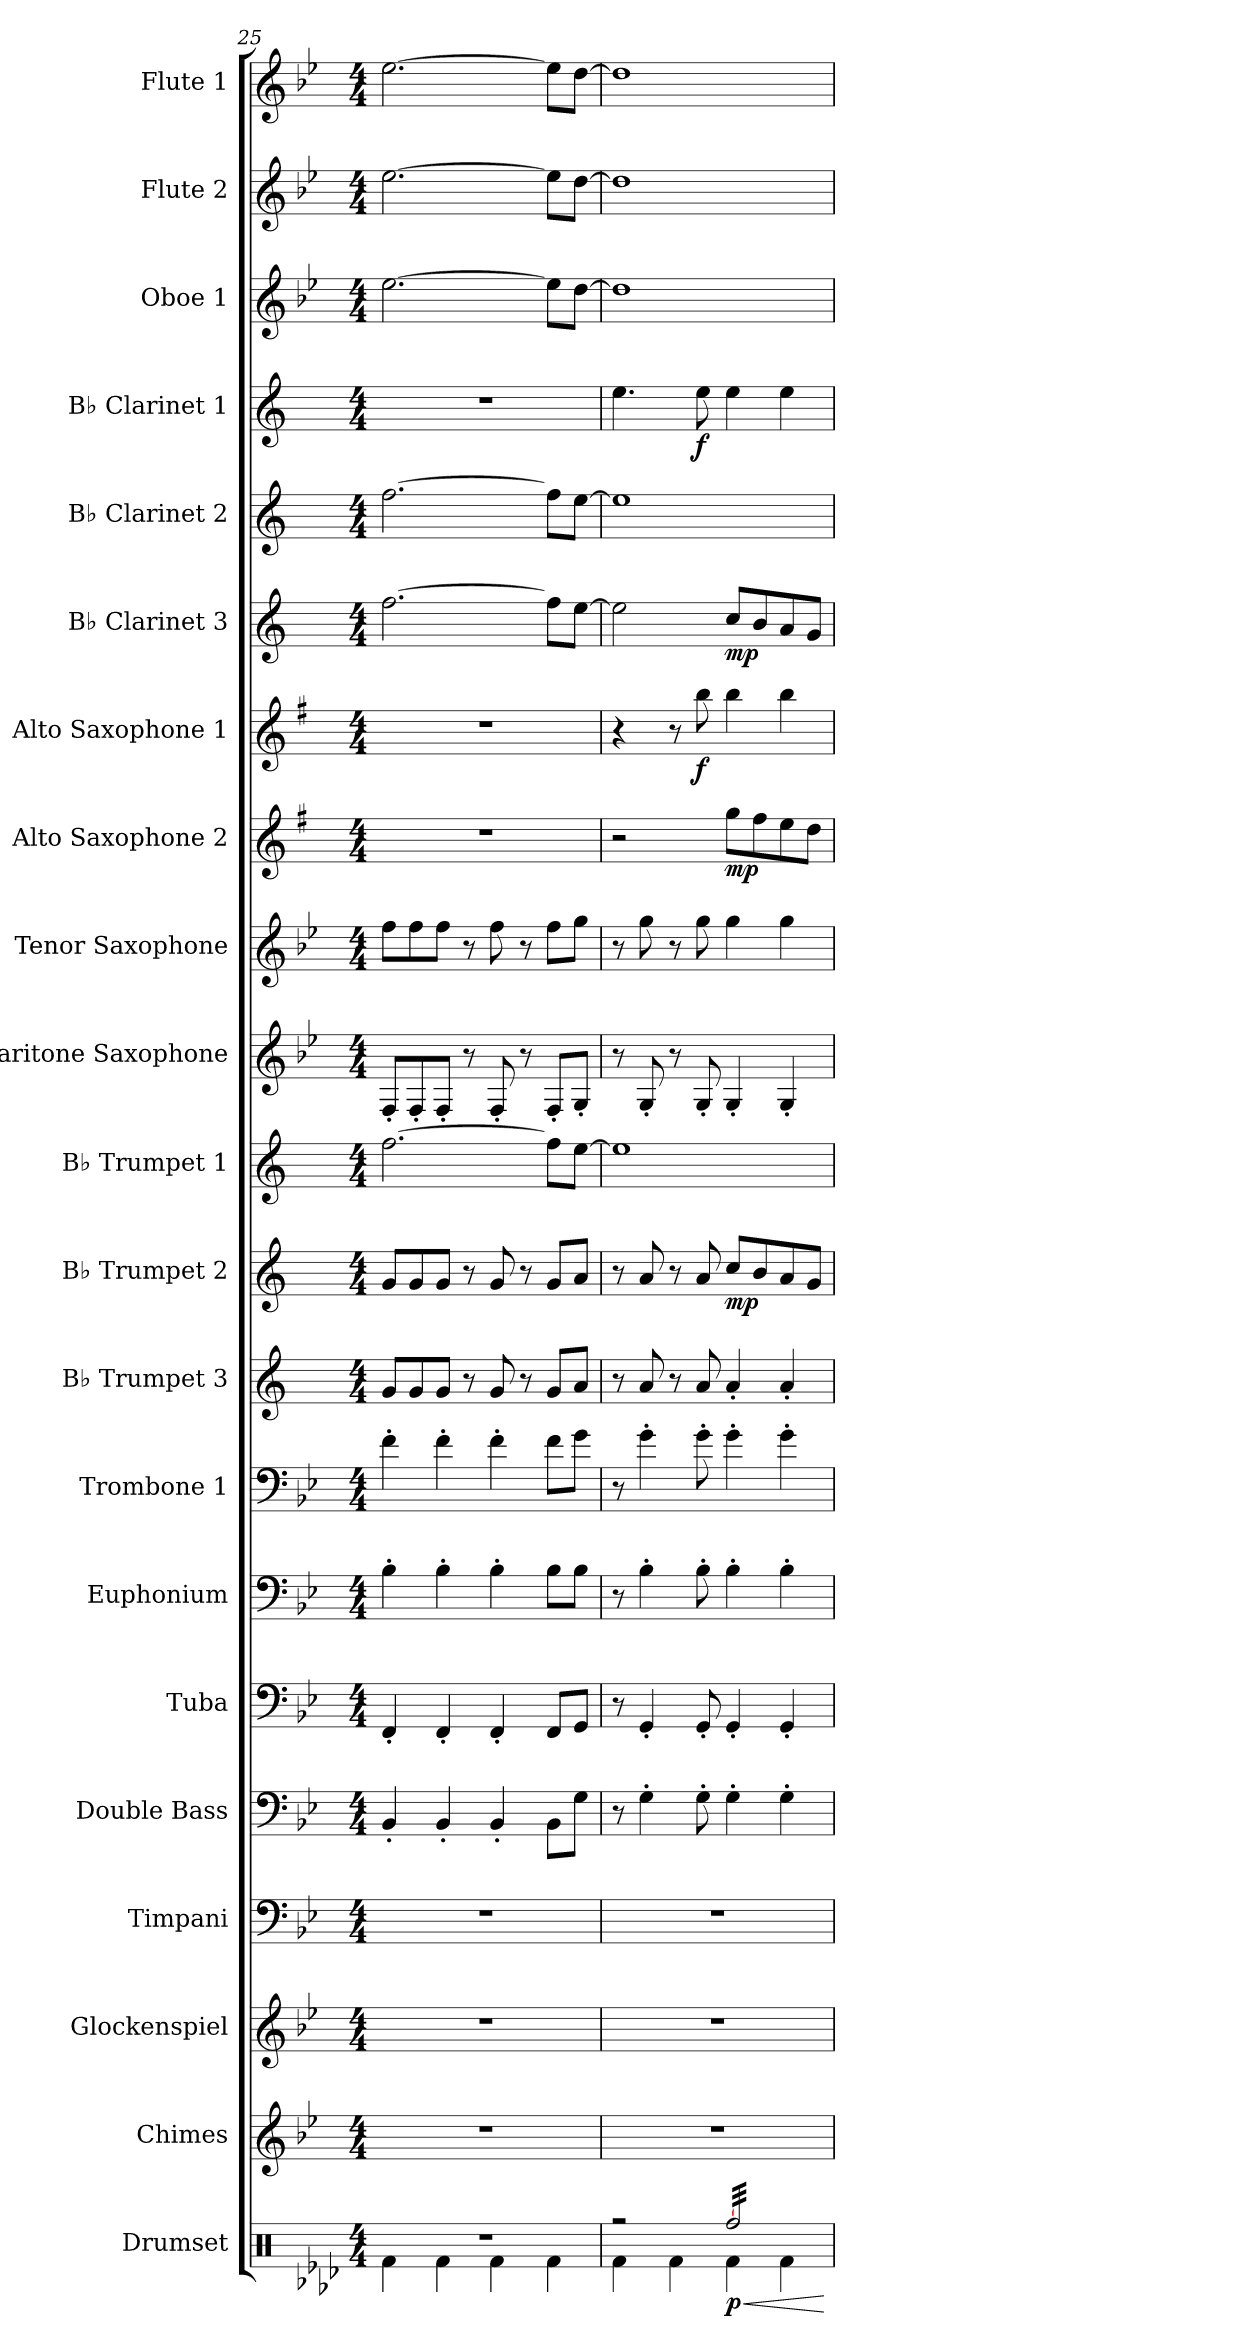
**kern	**dynam	**kern	**kern	**kern	**kern	**kern	**kern	**kern	**kern	**kern	**dynam	**kern	**kern	**kern	**kern	**dynam	**kern	**dynam	**kern	**dynam	**kern	**kern	**dynam	**kern	**kern	**kern
*part21	*part21	*part20	*part19	*part18	*part17	*part16	*part15	*part14	*part13	*part12	*part12	*part11	*part10	*part9	*part8	*part8	*part7	*part7	*part6	*part6	*part5	*part4	*part4	*part3	*part2	*part1
*staff21	*staff21	*staff20	*staff19	*staff18	*staff17	*staff16	*staff15	*staff14	*staff13	*staff12	*staff12	*staff11	*staff10	*staff9	*staff8	*staff8	*staff7	*staff7	*staff6	*staff6	*staff5	*staff4	*staff4	*staff3	*staff2	*staff1
*I"Drumset	*	*I"Chimes	*I"Glockenspiel	*I"Timpani	*I"Double Bass	*I"Tuba	*I"Euphonium	*I"Trombone 1	*I"B♭ Trumpet 3	*I"B♭ Trumpet 2	*	*I"B♭ Trumpet 1	*I"Baritone Saxophone	*I"Tenor Saxophone	*I"Alto Saxophone 2	*	*I"Alto Saxophone 1	*	*I"B♭ Clarinet 3	*	*I"B♭ Clarinet 2	*I"B♭ Clarinet 1	*	*I"Oboe 1	*I"Flute 2	*I"Flute 1
*I'D. Set	*	*I'Cme.	*I'Glk.	*I'Timp.	*I'Db.	*I'Tba.	*I'Euph.	*I'Tbn. 1	*I'B♭ Tpt. 3	*I'B♭ Tpt. 2	*	*I'B♭ Tpt. 1	*I'Bar. Sax.	*I'T. Sax.	*I'A. Sax. 2	*	*I'A. Sax. 1	*	*I'B♭ Cl. 3	*	*I'B♭ Cl. 2	*I'B♭ Cl. 1	*	*I'Ob. 1	*I'Fl. 2	*I'Fl. 1
*clefX	*	*clefG2	*clefG2	*clefF4	*clefF4	*clefF4	*clefF4	*clefF4	*clefG2	*clefG2	*	*clefG2	*clefG2	*clefG2	*clefG2	*	*clefG2	*	*clefG2	*	*clefG2	*clefG2	*	*clefG2	*clefG2	*clefG2
*	*	*	*ITrd-14c-24	*	*ITrd7c12	*	*	*	*ITrd1c2	*ITrd1c2	*	*ITrd1c2	*ITrd12c21	*ITrd8c14	*ITrd5c9	*	*ITrd5c9	*	*ITrd1c2	*	*ITrd1c2	*ITrd1c2	*	*	*	*
*k[b-e-a-d-]	*	*k[b-e-]	*k[b-e-]	*k[b-e-]	*k[b-e-]	*k[b-e-]	*k[b-e-]	*k[b-e-]	*k[b-e-]	*k[b-e-]	*	*k[b-e-]	*k[b-e-]	*k[b-e-]	*k[b-e-]	*	*k[b-e-]	*	*k[b-e-]	*	*k[b-e-]	*k[b-e-]	*	*k[b-e-]	*k[b-e-]	*k[b-e-]
*M4/4	*	*M4/4	*M4/4	*M4/4	*M4/4	*M4/4	*M4/4	*M4/4	*M4/4	*M4/4	*	*M4/4	*M4/4	*M4/4	*M4/4	*	*M4/4	*	*M4/4	*	*M4/4	*M4/4	*	*M4/4	*M4/4	*M4/4
=25	=25	=25	=25	=25	=25	=25	=25	=25	=25	=25	=25	=25	=25	=25	=25	=25	=25	=25	=25	=25	=25	=25	=25	=25	=25	=25
*^	*	*	*	*	*	*	*	*	*	*	*	*	*	*	*	*	*	*	*	*	*	*	*	*	*	*
1r	4Rf\	.	1r	1r	1r	4BBB-'/	4FF'/	4B-'\	4f'\	8f/L	8f/L	.	[2.ee-\	8FF'/L	8f\L	1r	.	1r	.	[2.ee-\	.	[2.ee-\	1r	.	[2.ee-\	[2.ee-\	[2.ee-\
.	.	.	.	.	.	.	.	.	.	8f/	8f/	.	.	8FF'/	8f\	.	.	.	.	.	.	.	.	.	.	.	.
.	4Rf\	.	.	.	.	4BBB-'/	4FF'/	4B-'\	4f'\	8f/J	8f/J	.	.	8FF'/J	8f\J	.	.	.	.	.	.	.	.	.	.	.	.
.	.	.	.	.	.	.	.	.	.	8r	8r	.	.	8r	8r	.	.	.	.	.	.	.	.	.	.	.	.
.	4Rf\	.	.	.	.	4BBB-'/	4FF'/	4B-'\	4f'\	8f/	8f/	.	.	8FF'/	8f\	.	.	.	.	.	.	.	.	.	.	.	.
.	.	.	.	.	.	.	.	.	.	8r	8r	.	.	8r	8r	.	.	.	.	.	.	.	.	.	.	.	.
.	4Rf\	.	.	.	.	8BBB-\L	8FF/L	8B-\L	8f\L	8f/L	8f/L	.	8ee-\L]	8FF'/L	8f\L	.	.	.	.	8ee-\L]	.	8ee-\L]	.	.	8ee-\L]	8ee-\L]	8ee-\L]
.	.	.	.	.	.	8GG\J	8GG/J	8B-\J	8g\J	8g/J	8g/J	.	[8dd\J	8GG'/J	8g\J	.	.	.	.	[8dd\J	.	[8dd\J	.	.	[8dd\J	[8dd\J	[8dd\J
!!LO:PB:g=z
=26	=26	=26	=26	=26	=26	=26	=26	=26	=26	=26	=26	=26	=26	=26	=26	=26	=26	=26	=26	=26	=26	=26	=26	=26	=26	=26	=26
2r	4Rf\	.	1r	1r	1r	8r	8r	8r	8r	8r	8r	.	1dd]	8r	8r	2r	.	4r	.	2dd\]	.	1dd]	4.dd\	.	1dd]	1dd]	1dd]
.	.	.	.	.	.	4GG'\	4GG'/	4B-'\	4g'\	8g/	8g/	.	.	8GG'/	8g\	.	.	.	.	.	.	.	.	.	.	.	.
.	4Rf\	.	.	.	.	.	.	.	.	8r	8r	.	.	8r	8r	.	.	8r	.	.	.	.	.	.	.	.	.
!	!	!	!	!	!	!	!	!	!	!	!	!	!	!	!	!	!	!	!LO:DY:b	!	!	!	!	!LO:DY:b	!	!	!
.	.	.	.	.	.	8GG'\	8GG'/	8B-'\	8g'\	8g/	8g/	.	.	8GG'/	8g\	.	.	8dd\	f	.	.	.	8dd\	f	.	.	.
!	!	!LO:HP:b	!	!	!	!	!	!	!	!	!	!	!	!	!	!	!	!	!	!	!	!	!	!	!	!	!
!	!	!LO:DY:n=1:b	!	!	!	!	!	!	!	!	!	!LO:DY:b	!	!	!	!	!LO:DY:b	!	!	!	!LO:DY:b	!	!	!	!	!	!
*tremolo	*	*	*	*	*	*	*	*	*	*	*	*	*	*	*	*	*	*	*	*	*	*	*	*	*	*	*
[32Rff/LLL	4Rf\	< p	.	.	.	4GG'\	4GG'/	4B-'\	4g'\	4g'/	8b-/L	mp	.	4GG'/	4g\	8b-\L	mp	4dd\	.	8b-/L	mp	.	4dd\	.	.	.	.
32Rff/	.	.	.	.	.	.	.	.	.	.	.	.	.	.	.	.	.	.	.	.	.	.	.	.	.	.	.
32Rff/	.	.	.	.	.	.	.	.	.	.	.	.	.	.	.	.	.	.	.	.	.	.	.	.	.	.	.
32Rff/	.	.	.	.	.	.	.	.	.	.	.	.	.	.	.	.	.	.	.	.	.	.	.	.	.	.	.
32Rff/	.	.	.	.	.	.	.	.	.	.	8a/	.	.	.	.	8a\	.	.	.	8a/	.	.	.	.	.	.	.
32Rff/	.	.	.	.	.	.	.	.	.	.	.	.	.	.	.	.	.	.	.	.	.	.	.	.	.	.	.
32Rff/	.	.	.	.	.	.	.	.	.	.	.	.	.	.	.	.	.	.	.	.	.	.	.	.	.	.	.
32Rff/	.	.	.	.	.	.	.	.	.	.	.	.	.	.	.	.	.	.	.	.	.	.	.	.	.	.	.
32Rff/	4Rf\	.	.	.	.	4GG'\	4GG'/	4B-'\	4g'\	4g'/	8g/	.	.	4GG'/	4g\	8g\	.	4dd\	.	8g/	.	.	4dd\	.	.	.	.
32Rff/	.	.	.	.	.	.	.	.	.	.	.	.	.	.	.	.	.	.	.	.	.	.	.	.	.	.	.
32Rff/	.	.	.	.	.	.	.	.	.	.	.	.	.	.	.	.	.	.	.	.	.	.	.	.	.	.	.
32Rff/	.	.	.	.	.	.	.	.	.	.	.	.	.	.	.	.	.	.	.	.	.	.	.	.	.	.	.
32Rff/	.	.	.	.	.	.	.	.	.	.	8f/J	.	.	.	.	8f\J	.	.	.	8f/J	.	.	.	.	.	.	.
32Rff/	.	.	.	.	.	.	.	.	.	.	.	.	.	.	.	.	.	.	.	.	.	.	.	.	.	.	.
32Rff/	.	.	.	.	.	.	.	.	.	.	.	.	.	.	.	.	.	.	.	.	.	.	.	.	.	.	.
32Rff/JJJ	.	.	.	.	.	.	.	.	.	.	.	.	.	.	.	.	.	.	.	.	.	.	.	.	.	.	.
*Xtremolo	*	*	*	*	*	*	*	*	*	*	*	*	*	*	*	*	*	*	*	*	*	*	*	*	*	*	*
*v	*v	*	*	*	*	*	*	*	*	*	*	*	*	*	*	*	*	*	*	*	*	*	*	*	*	*	*
.	[	.	.	.	.	.	.	.	.	.	.	.	.	.	.	.	.	.	.	.	.	.	.	.	.	.
=	=	=	=	=	=	=	=	=	=	=	=	=	=	=	=	=	=	=	=	=	=	=	=	=	=	=
*-	*-	*-	*-	*-	*-	*-	*-	*-	*-	*-	*-	*-	*-	*-	*-	*-	*-	*-	*-	*-	*-	*-	*-	*-	*-	*-
